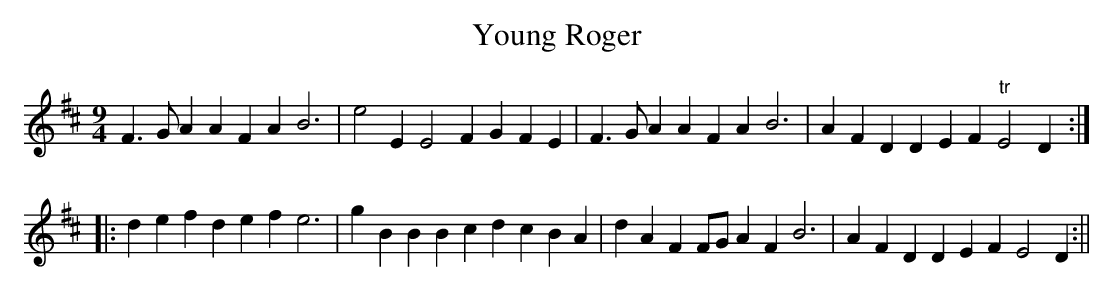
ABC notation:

X:1
T:Young Roger
M:9/4
L:1/8
K:D
F3G A2 A2F2A2 B6|e4 E2 E4F2 G2F2E2|F3GA2 A2F2A2 B6|A2F2D2 D2E2F2 "tr"E4 D2:|
|:d2e2f2 d2e2f2 e6|g2B2B2 B2c2d2 c2B2A2|d2A2F2 FG A2F2 B6|A2F2D2 D2E2F2 E4 D2:||
